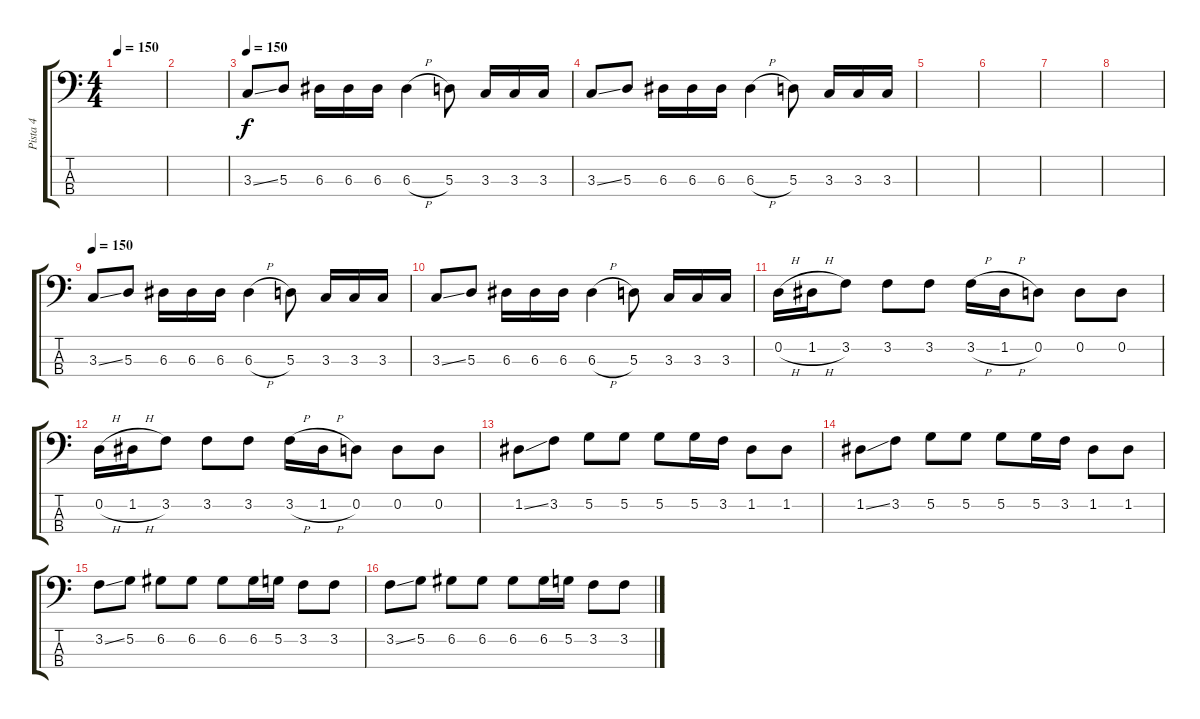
\track ("Pista 4" "Pista 4") {instrument electricbassfinger}
\staff {score tabs}
\tuning (G2 D2 A1 E1) {hide}
\ts (4 4)
\tempo 150
\clef f4
\ks c
|
|
\tempo 150
3.3{ss}.8 5.3.8 6.3.16 6.3.16 6.3.16 6.3{h}.4 5.3.8 3.3.16 3.3.16 3.3.16 |
3.3{ss}.8 5.3.8 6.3.16 6.3.16 6.3.16 6.3{h}.4 5.3.8 3.3.16 3.3.16 3.3.16 |
|
|
|
|
\tempo 150
3.3{ss}.8 5.3.8 6.3.16 6.3.16 6.3.16 6.3{h}.4 5.3.8 3.3.16 3.3.16 3.3.16 |
3.3{ss}.8 5.3.8 6.3.16 6.3.16 6.3.16 6.3{h}.4 5.3.8 3.3.16 3.3.16 3.3.16 |
0.2{h}.16 1.2{h}.16 3.2.8 3.2.8 3.2.8 3.2{h}.16 1.2{h}.16 0.2.8 0.2.8 0.2.8 |
0.2{h}.16 1.2{h}.16 3.2.8 3.2.8 3.2.8 3.2{h}.16 1.2{h}.16 0.2.8 0.2.8 0.2.8 |
1.2{ss}.8 3.2.8 5.2.8 5.2.8 5.2.8 5.2.16 3.2.16 1.2.8 1.2.8 |
1.2{ss}.8 3.2.8 5.2.8 5.2.8 5.2.8 5.2.16 3.2.16 1.2.8 1.2.8 |
3.2{ss}.8 5.2.8 6.2.8 6.2.8 6.2.8 6.2.16 5.2.16 3.2.8 3.2.8 |
3.2{ss}.8 5.2.8 6.2.8 6.2.8 6.2.8 6.2.16 5.2.16 3.2.8 3.2.8
